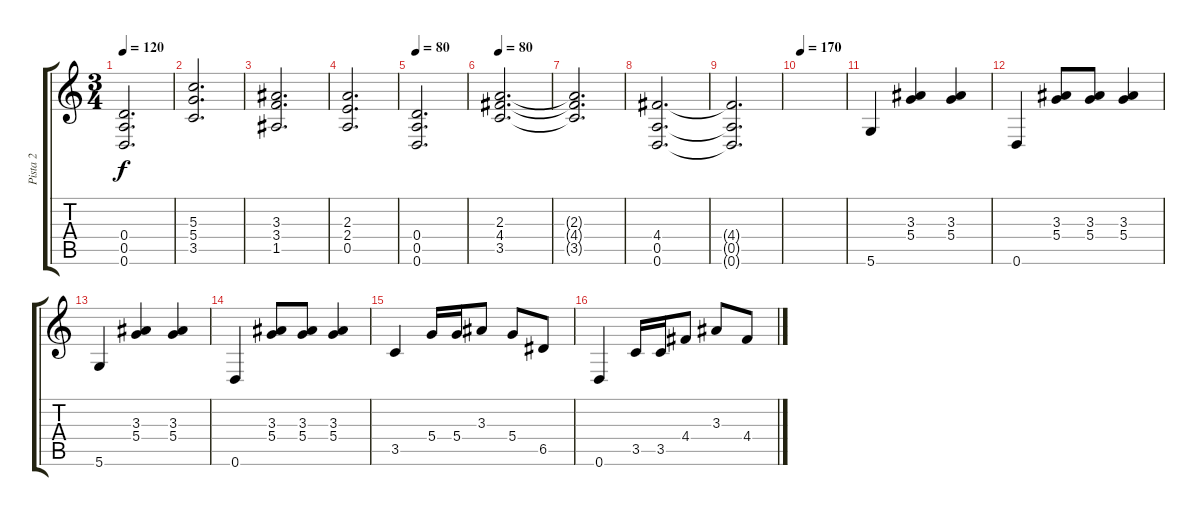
\track ("Pista 2" "Pista 2") {instrument distortionguitar}
\staff {score tabs}
\tuning (E4 B3 G3 D3 A2 D2) {hide}
\ts (3 4)
\tempo 120
\clef g2
\ks c
(0.4 0.5 0.6).2{d dy f} |
(5.3 5.4 3.5).2{d} |
(3.3 3.4 1.5).2{d} |
(2.3 2.4 0.5).2{d} |
\tempo 80
(0.4 0.5 0.6).2{d} |
\tempo 80
(2.3 4.4 3.5).2{d} |
(2.3{t} 4.4{t} 3.5{t}).2{d} |
(4.4 0.5 0.6).2{d} |
(4.4{t} 0.5{t} 0.6{t}).2{d} |
\tempo 170
|
5.6.4 (3.3 5.4).4 (3.3 5.4).4 |
0.6.4 (3.3 5.4).8 (3.3 5.4).8 (3.3 5.4).4 |
5.6.4 (3.3 5.4).4 (3.3 5.4).4 |
0.6.4 (3.3 5.4).8 (3.3 5.4).8 (3.3 5.4).4 |
3.5.4 5.4.16 5.4.16 3.3.8 5.4.8 6.5.8 |
0.6.4 3.5.16 3.5.16 4.4.8 3.3.8 4.4.8
